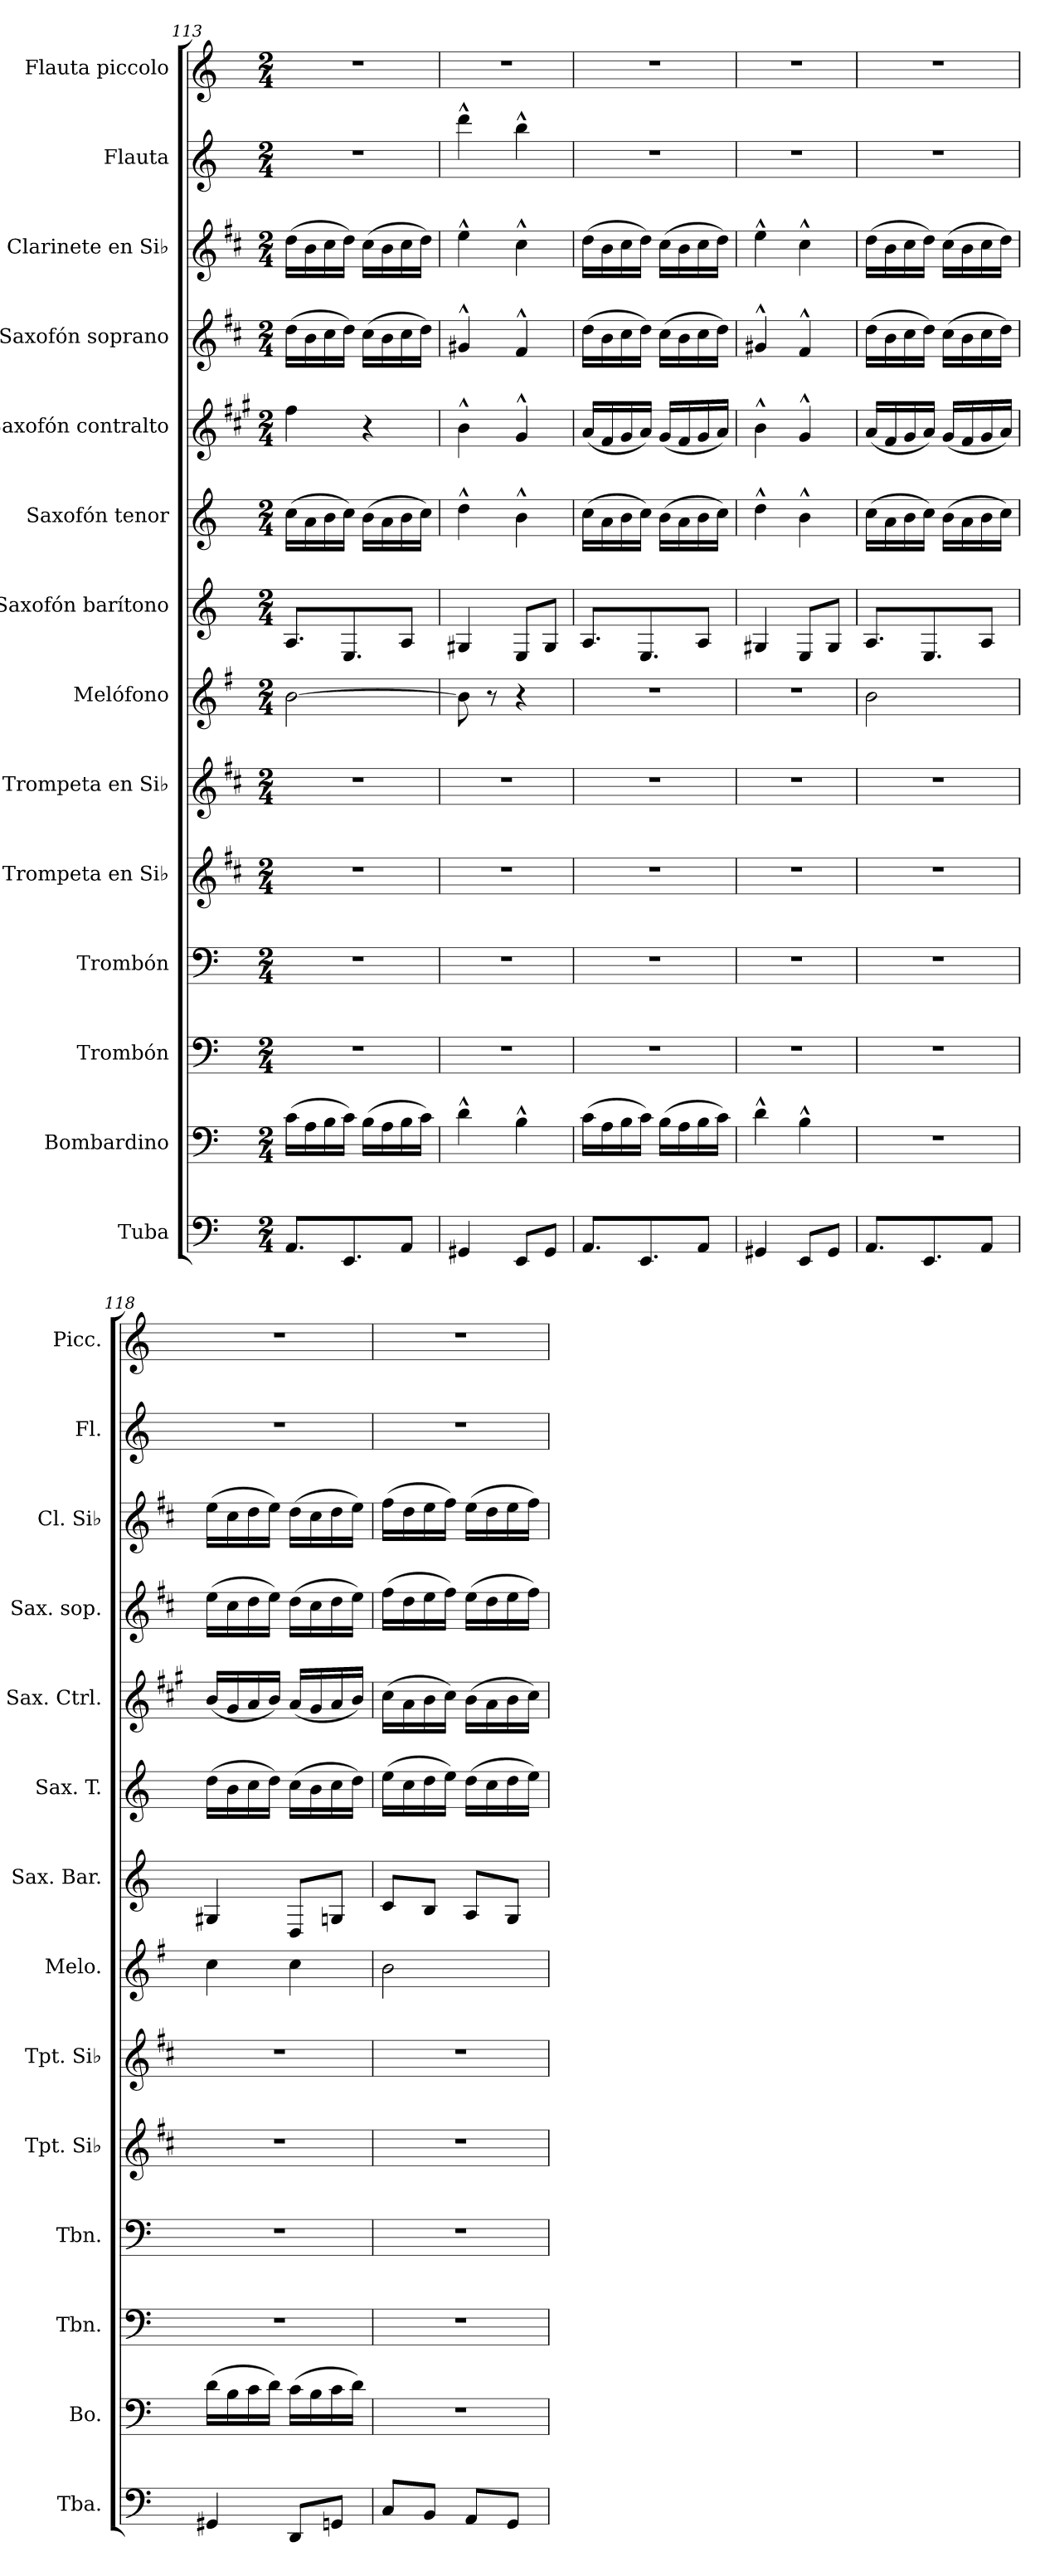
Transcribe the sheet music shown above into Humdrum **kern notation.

**kern	**kern	**kern	**kern	**kern	**kern	**kern	**kern	**kern	**kern	**kern	**kern	**kern	**kern
*part14	*part13	*part12	*part11	*part10	*part9	*part8	*part7	*part6	*part5	*part4	*part3	*part2	*part1
*staff14	*staff13	*staff12	*staff11	*staff10	*staff9	*staff8	*staff7	*staff6	*staff5	*staff4	*staff3	*staff2	*staff1
*I"Tuba	*I"Bombardino	*I"Trombón	*I"Trombón	*I"Trompeta en Si♭	*I"Trompeta en Si♭	*I"Melófono	*I"Saxofón barítono	*I"Saxofón tenor	*I"Saxofón contralto	*I"Saxofón soprano	*I"Clarinete en Si♭	*I"Flauta	*I"Flauta piccolo
*I'Tba.	*I'Bo.	*I'Tbn.	*I'Tbn.	*I'Tpt. Si♭	*I'Tpt. Si♭	*I'Melo.	*I'Sax. Bar.	*I'Sax. T.	*I'Sax. Ctrl.	*I'Sax. sop.	*I'Cl. Si♭	*I'Fl.	*I'Picc.
*clefF4	*clefF4	*clefF4	*clefF4	*clefG2	*clefG2	*clefG2	*clefG2	*clefG2	*clefG2	*clefG2	*clefG2	*clefG2	*clefG2
*	*	*	*	*ITrd1c2	*ITrd1c2	*ITrd4c7	*ITrd12c21	*ITrd8c14	*ITrd5c9	*ITrd1c2	*ITrd1c2	*	*ITrd-7c-12
*k[]	*k[]	*k[]	*k[]	*k[]	*k[]	*k[]	*k[]	*k[]	*k[]	*k[]	*k[]	*k[]	*k[]
*M2/4	*M2/4	*M2/4	*M2/4	*M2/4	*M2/4	*M2/4	*M2/4	*M2/4	*M2/4	*M2/4	*M2/4	*M2/4	*M2/4
=113	=113	=113	=113	=113	=113	=113	=113	=113	=113	=113	=113	=113	=113
8.AA/L	(>16c\LL	2r	2r	2r	2r	[2e\	8.AA/L	(>16c\LL	4a\	(>16cc\LL	(>16cc\LL	2r	2r
.	16A\	.	.	.	.	.	.	16A\	.	16a\	16a\	.	.
.	16B\	.	.	.	.	.	.	16B\	.	16b\	16b\	.	.
8.EE/	16c\JJ)	.	.	.	.	.	8.EE/	16c\JJ)	.	16cc\JJ)	16cc\JJ)	.	.
.	(>16B\LL	.	.	.	.	.	.	(>16B\LL	4r	(>16b\LL	(>16b\LL	.	.
.	16A\	.	.	.	.	.	.	16A\	.	16a\	16a\	.	.
8AA/J	16B\	.	.	.	.	.	8AA/J	16B\	.	16b\	16b\	.	.
.	16c\JJ)	.	.	.	.	.	.	16c\JJ)	.	16cc\JJ)	16cc\JJ)	.	.
=114	=114	=114	=114	=114	=114	=114	=114	=114	=114	=114	=114	=114	=114
4GG#X/	4d^^\	2r	2r	2r	2r	8e\]	4GG#X/	4d^^\	4d^^\	4f#X^^/	4dd^^\	4ddd^^\	2r
.	.	.	.	.	.	8r	.	.	.	.	.	.	.
8EE/L	4B^^\	.	.	.	.	4r	8EE/L	4B^^\	4B^^/	4e^^/	4b^^\	4bb^^\	.
8GG#/J	.	.	.	.	.	.	8GG#/J	.	.	.	.	.	.
=115	=115	=115	=115	=115	=115	=115	=115	=115	=115	=115	=115	=115	=115
8.AA/L	(>16c\LL	2r	2r	2r	2r	2r	8.AA/L	(>16c\LL	(<16c/LL	(>16cc\LL	(>16cc\LL	2r	2r
.	16A\	.	.	.	.	.	.	16A\	16A/	16a\	16a\	.	.
.	16B\	.	.	.	.	.	.	16B\	16B/	16b\	16b\	.	.
8.EE/	16c\JJ)	.	.	.	.	.	8.EE/	16c\JJ)	16c/JJ)	16cc\JJ)	16cc\JJ)	.	.
.	(>16B\LL	.	.	.	.	.	.	(>16B\LL	(<16B/LL	(>16b\LL	(>16b\LL	.	.
.	16A\	.	.	.	.	.	.	16A\	16A/	16a\	16a\	.	.
8AA/J	16B\	.	.	.	.	.	8AA/J	16B\	16B/	16b\	16b\	.	.
.	16c\JJ)	.	.	.	.	.	.	16c\JJ)	16c/JJ)	16cc\JJ)	16cc\JJ)	.	.
!!LO:PB:g=z
=116	=116	=116	=116	=116	=116	=116	=116	=116	=116	=116	=116	=116	=116
4GG#X/	4d^^\	2r	2r	2r	2r	2r	4GG#X/	4d^^\	4d^^\	4f#X^^/	4dd^^\	2r	2r
8EE/L	4B^^\	.	.	.	.	.	8EE/L	4B^^\	4B^^/	4e^^/	4b^^\	.	.
8GG#/J	.	.	.	.	.	.	8GG#/J	.	.	.	.	.	.
=117	=117	=117	=117	=117	=117	=117	=117	=117	=117	=117	=117	=117	=117
8.AA/L	2r	2r	2r	2r	2r	2e\	8.AA/L	(>16c\LL	(<16c/LL	(>16cc\LL	(>16cc\LL	2r	2r
.	.	.	.	.	.	.	.	16A\	16A/	16a\	16a\	.	.
.	.	.	.	.	.	.	.	16B\	16B/	16b\	16b\	.	.
8.EE/	.	.	.	.	.	.	8.EE/	16c\JJ)	16c/JJ)	16cc\JJ)	16cc\JJ)	.	.
.	.	.	.	.	.	.	.	(>16B\LL	(<16B/LL	(>16b\LL	(>16b\LL	.	.
.	.	.	.	.	.	.	.	16A\	16A/	16a\	16a\	.	.
8AA/J	.	.	.	.	.	.	8AA/J	16B\	16B/	16b\	16b\	.	.
.	.	.	.	.	.	.	.	16c\JJ)	16c/JJ)	16cc\JJ)	16cc\JJ)	.	.
=118	=118	=118	=118	=118	=118	=118	=118	=118	=118	=118	=118	=118	=118
4GG#X/	(>16d\LL	2r	2r	2r	2r	4f\	4GG#X/	(>16d\LL	(<16d/LL	(>16dd\LL	(>16dd\LL	2r	2r
.	16B\	.	.	.	.	.	.	16B\	16B/	16b\	16b\	.	.
.	16c\	.	.	.	.	.	.	16c\	16c/	16cc\	16cc\	.	.
.	16d\JJ)	.	.	.	.	.	.	16d\JJ)	16d/JJ)	16dd\JJ)	16dd\JJ)	.	.
8DD/L	(>16c\LL	.	.	.	.	4f\	8DD/L	(>16c\LL	(<16c/LL	(>16cc\LL	(>16cc\LL	.	.
.	16B\	.	.	.	.	.	.	16B\	16B/	16b\	16b\	.	.
8GGn/J	16c\	.	.	.	.	.	8GGn/J	16c\	16c/	16cc\	16cc\	.	.
.	16d\JJ)	.	.	.	.	.	.	16d\JJ)	16d/JJ)	16dd\JJ)	16dd\JJ)	.	.
=119	=119	=119	=119	=119	=119	=119	=119	=119	=119	=119	=119	=119	=119
8C/L	2r	2r	2r	2r	2r	2e\	8C/L	(>16e\LL	(>16e\LL	(>16ee\LL	(>16ee\LL	2r	2r
.	.	.	.	.	.	.	.	16c\	16c\	16cc\	16cc\	.	.
8BB/J	.	.	.	.	.	.	8BB/J	16d\	16d\	16dd\	16dd\	.	.
.	.	.	.	.	.	.	.	16e\JJ)	16e\JJ)	16ee\JJ)	16ee\JJ)	.	.
8AA/L	.	.	.	.	.	.	8AA/L	(>16d\LL	(>16d\LL	(>16dd\LL	(>16dd\LL	.	.
.	.	.	.	.	.	.	.	16c\	16c\	16cc\	16cc\	.	.
8GG/J	.	.	.	.	.	.	8GG/J	16d\	16d\	16dd\	16dd\	.	.
.	.	.	.	.	.	.	.	16e\JJ)	16e\JJ)	16ee\JJ)	16ee\JJ)	.	.
=	=	=	=	=	=	=	=	=	=	=	=	=	=
*-	*-	*-	*-	*-	*-	*-	*-	*-	*-	*-	*-	*-	*-
